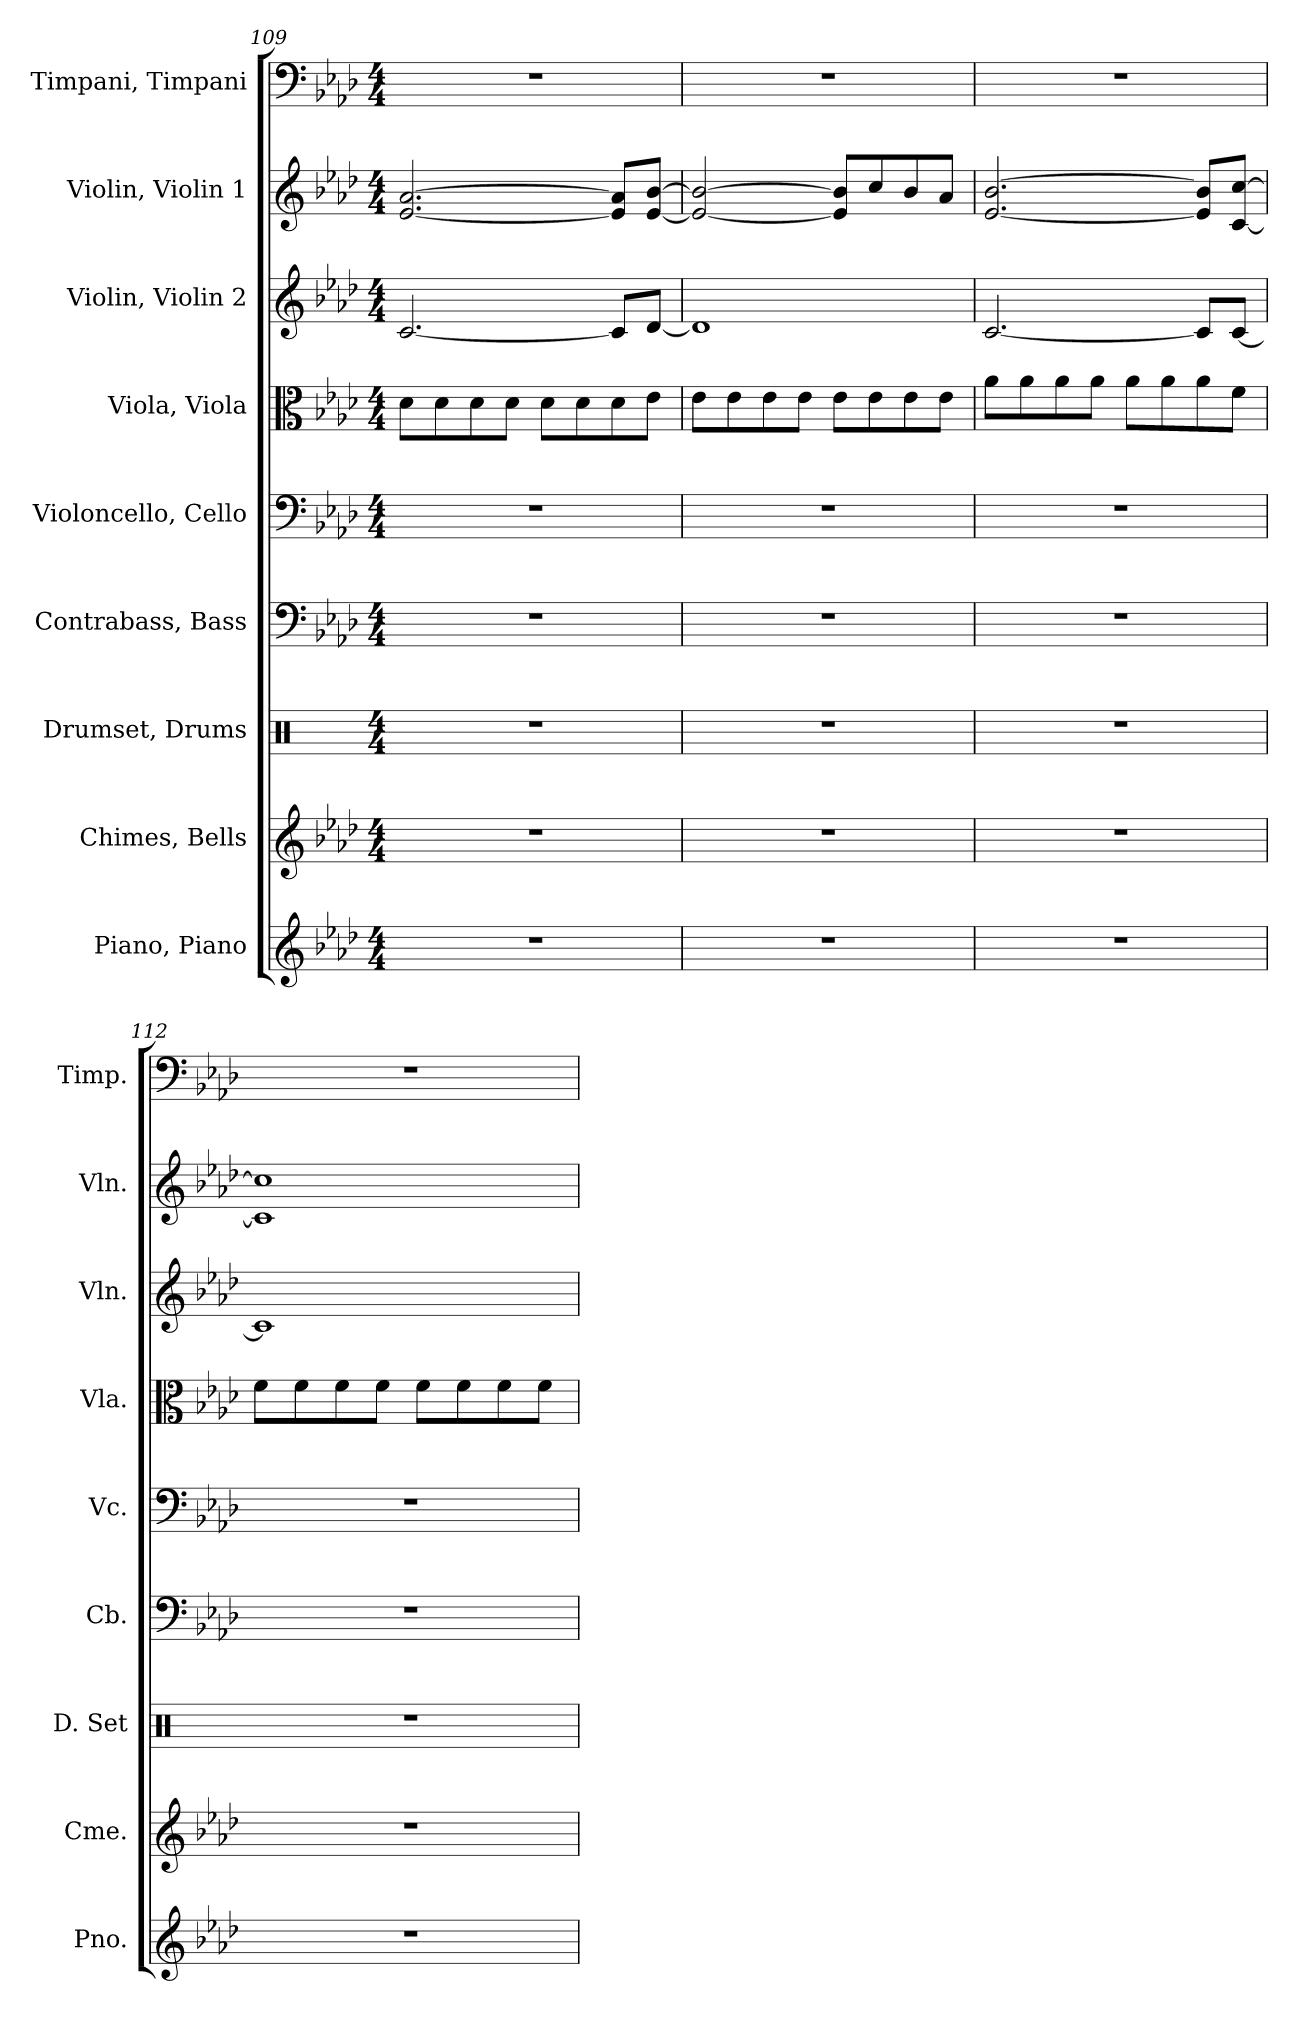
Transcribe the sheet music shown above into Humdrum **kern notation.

**kern	**kern	**kern	**kern	**kern	**kern	**kern	**kern	**kern
*part9	*part8	*part7	*part6	*part5	*part4	*part3	*part2	*part1
*staff9	*staff8	*staff7	*staff6	*staff5	*staff4	*staff3	*staff2	*staff1
*I"Piano, Piano	*I"Chimes, Bells	*I"Drumset, Drums	*I"Contrabass, Bass	*I"Violoncello, Cello	*I"Viola, Viola	*I"Violin, Violin 2	*I"Violin, Violin 1	*I"Timpani, Timpani
*I'Pno.	*I'Cme.	*I'D. Set	*I'Cb.	*I'Vc.	*I'Vla.	*I'Vln.	*I'Vln.	*I'Timp.
!!LO:PB:g=z
*clefG2	*clefG2	*clefX	*clefF4	*clefF4	*clefC3	*clefG2	*clefG2	*clefF4
*	*	*	*ITrd7c12	*	*	*	*	*
*k[b-e-a-d-]	*k[b-e-a-d-]	*k[]	*k[b-e-a-d-]	*k[b-e-a-d-]	*k[b-e-a-d-]	*k[b-e-a-d-]	*k[b-e-a-d-]	*k[b-e-a-d-]
*M4/4	*M4/4	*M4/4	*M4/4	*M4/4	*M4/4	*M4/4	*M4/4	*M4/4
=109	=109	=109	=109	=109	=109	=109	=109	=109
1r	1r	1r	1r	1r	8d-\L	[2.c/	[2.e-/ [2.a-/	1r
.	.	.	.	.	8d-\	.	.	.
.	.	.	.	.	8d-\	.	.	.
.	.	.	.	.	8d-\J	.	.	.
.	.	.	.	.	8d-\L	.	.	.
.	.	.	.	.	8d-\	.	.	.
.	.	.	.	.	8d-\	8c/L]	8e-/] 8a-/]L	.
.	.	.	.	.	8e-\J	[8d-/J	[8e-/ [8b-/J	.
=110	=110	=110	=110	=110	=110	=110	=110	=110
1r	1r	1r	1r	1r	8e-\L	1d-]	2e-/_ 2b-/_	1r
.	.	.	.	.	8e-\	.	.	.
.	.	.	.	.	8e-\	.	.	.
.	.	.	.	.	8e-\J	.	.	.
.	.	.	.	.	8e-\L	.	8e-/] 8b-/]L	.
.	.	.	.	.	8e-\	.	8cc/	.
.	.	.	.	.	8e-\	.	8b-/	.
.	.	.	.	.	8e-\J	.	8a-/J	.
=111	=111	=111	=111	=111	=111	=111	=111	=111
1r	1r	1r	1r	1r	8a-\L	[2.c/	[2.e-/ [2.b-/	1r
.	.	.	.	.	8a-\	.	.	.
.	.	.	.	.	8a-\	.	.	.
.	.	.	.	.	8a-\J	.	.	.
.	.	.	.	.	8a-\L	.	.	.
.	.	.	.	.	8a-\	.	.	.
.	.	.	.	.	8a-\	8c/L]	8e-/] 8b-/]L	.
.	.	.	.	.	8f\J	[8c/J	[8c/ [8cc/J	.
=112	=112	=112	=112	=112	=112	=112	=112	=112
1r	1r	1r	1r	1r	8f\L	1c]	1c] 1cc]	1r
.	.	.	.	.	8f\	.	.	.
.	.	.	.	.	8f\	.	.	.
.	.	.	.	.	8f\J	.	.	.
.	.	.	.	.	8f\L	.	.	.
.	.	.	.	.	8f\	.	.	.
.	.	.	.	.	8f\	.	.	.
.	.	.	.	.	8f\J	.	.	.
=	=	=	=	=	=	=	=	=
*-	*-	*-	*-	*-	*-	*-	*-	*-
